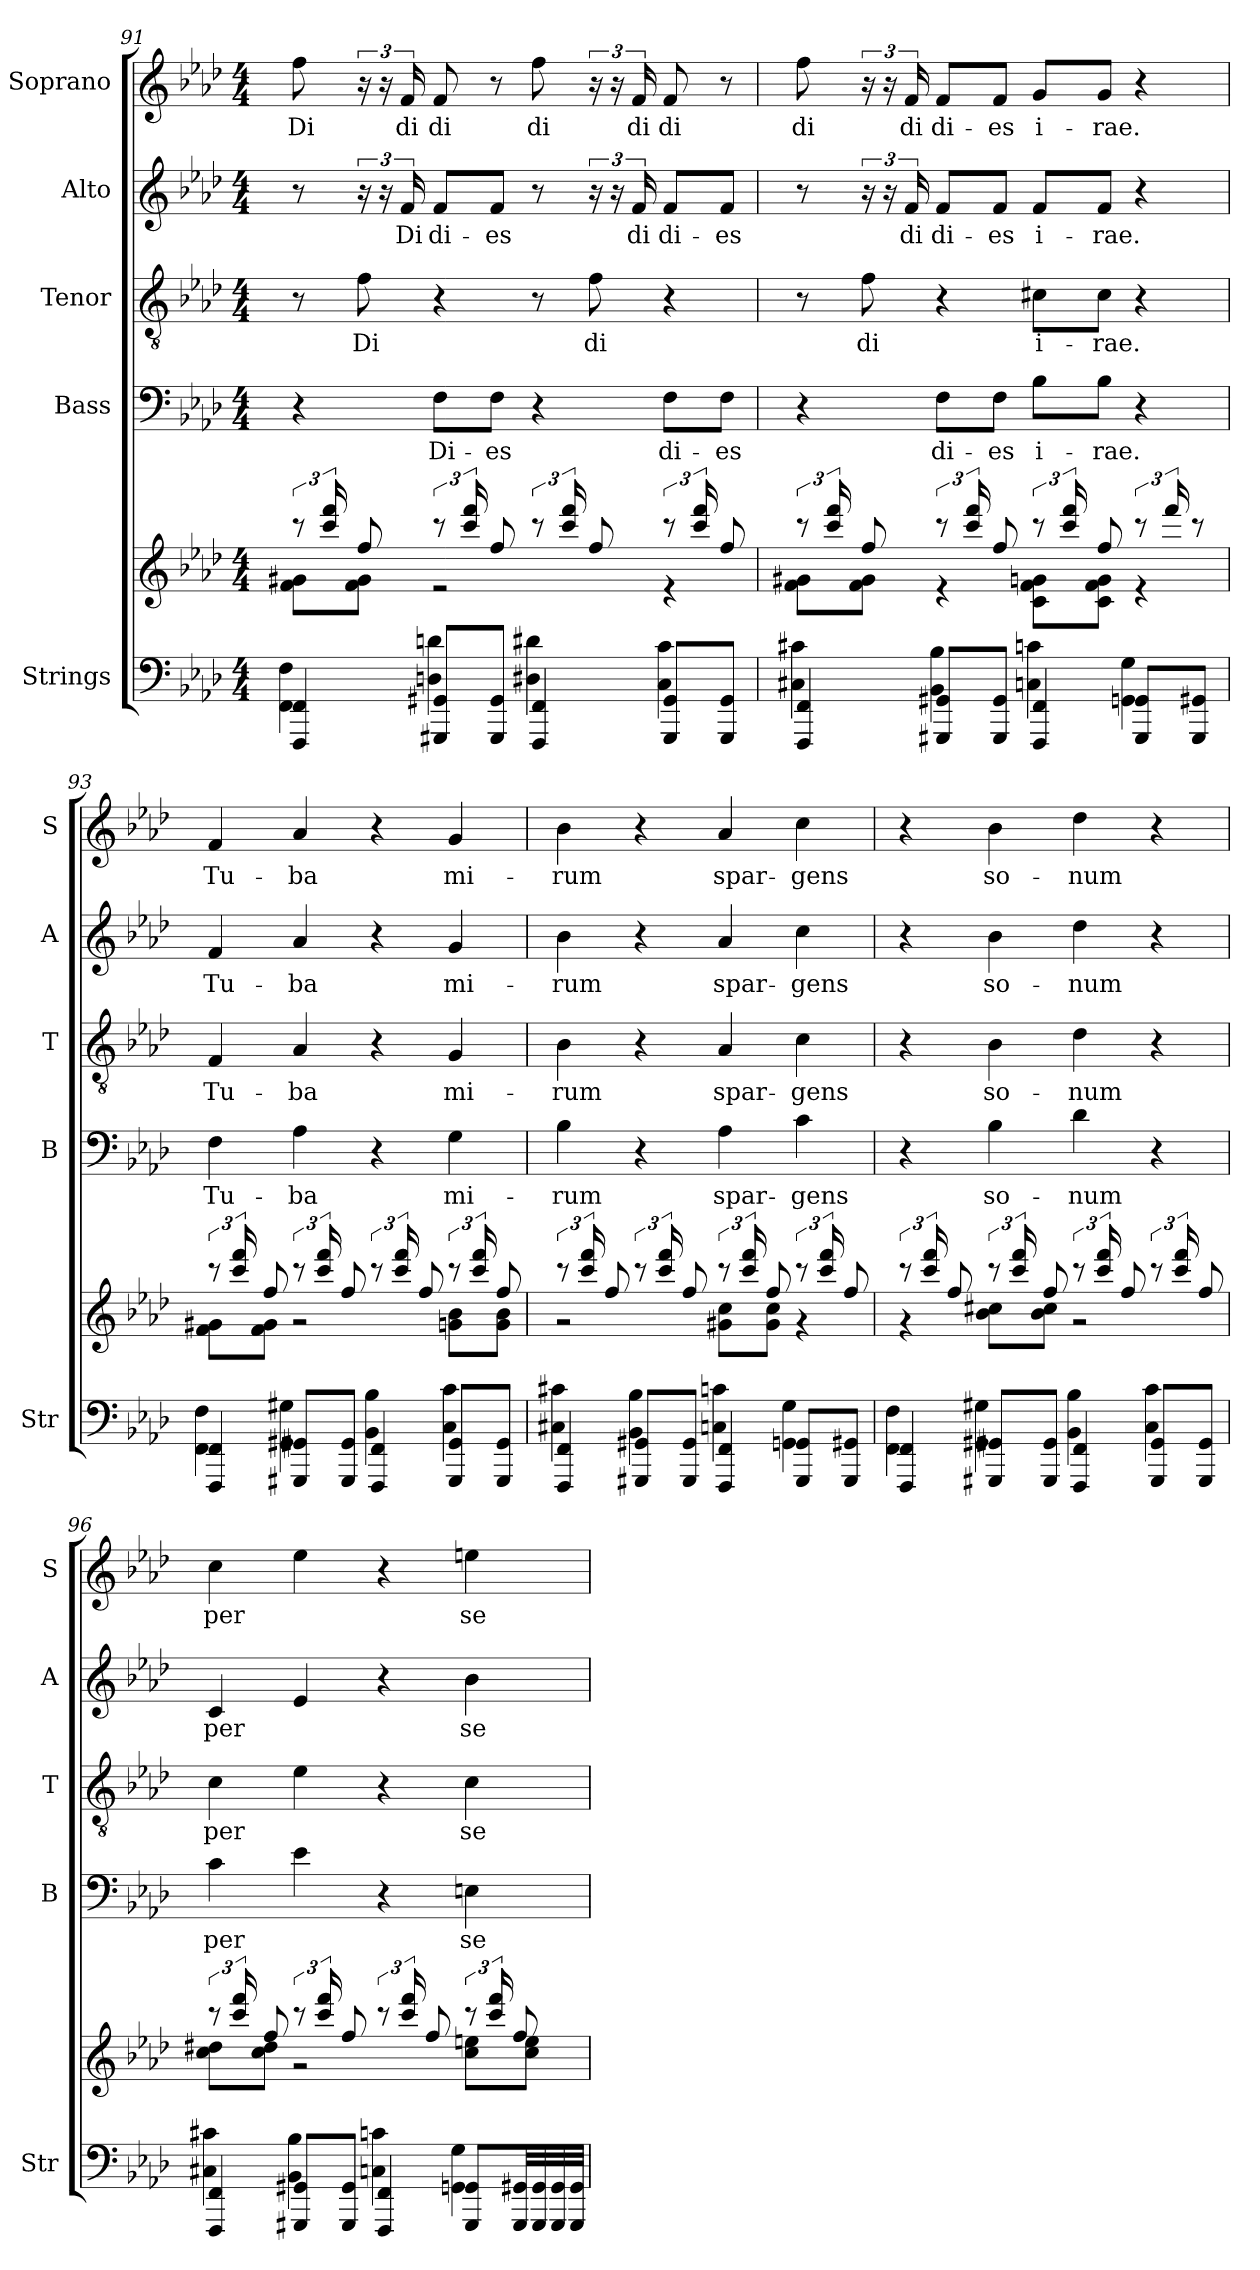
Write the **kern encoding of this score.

**kern	**kern	**kern	**text	**kern	**text	**kern	**text	**kern	**text
*part5	*part5	*part4	*part4	*part3	*part3	*part2	*part2	*part1	*part1
*staff6	*staff5	*staff4	*staff4	*staff3	*staff3	*staff2	*staff2	*staff1	*staff1
*I"Strings	*	*I"Bass	*	*I"Tenor	*	*I"Alto	*	*I"Soprano	*
*I'Str	*	*I'B	*	*I'T	*	*I'A	*	*I'S	*
*clefF4	*clefG2	*clefF4	*	*clefGv2	*	*clefG2	*	*clefG2	*
*k[b-e-a-d-]	*k[b-e-a-d-]	*k[b-e-a-d-]	*	*k[b-e-a-d-]	*	*k[b-e-a-d-]	*	*k[b-e-a-d-]	*
*A-:	*A-:	*A-:	*	*A-:	*	*A-:	*	*A-:	*
*M4/4	*M4/4	*M4/4	*	*M4/4	*	*M4/4	*	*M4/4	*
=91	=91	=91	=91	=91	=91	=91	=91	=91	=91
*^	*^	*	*	*	*	*	*	*	*
!	!	!	!	!	!	!	!	!	!	!	!LO:LY:b
4FFF/ 4FF/	4FF\ 4F\	12r	8f\ 8g#X\L	4r	.	8r	.	8r	.	8ff	Di
.	.	24ccc/ 24fff/	.	.	.	.	.	.	.	.	.
!	!	!	!	!	!	!	!LO:LY:b	!	!	!	!
.	.	8ff/	8f\ 8g#\J	.	.	8f	Di	24r	.	24r	.
.	.	.	.	.	.	.	.	24r	.	24r	.
!	!	!	!	!	!	!	!	!	!LO:LY:b	!	!LO:LY:b
.	.	.	.	.	.	.	.	24f	Di	24f	di
!	!	!	!	!	!LO:LY:b	!	!	!	!LO:LY:b	!	!LO:LY:b
8GGG#X/ 8GG#X/L	4Dn\ 4dn\	12r	2r	8FL	Di-	4r	.	8fL	di-	8f	di
.	.	24ccc/ 24fff/	.	.	.	.	.	.	.	.	.
!	!	!	!	!	!LO:LY:b	!	!	!	!LO:LY:b	!	!
8GGG#/ 8GG#/J	.	8ff/	.	8FJ	-es	.	.	8fJ	-es	8r	.
!	!	!	!	!	!	!	!	!	!	!	!LO:LY:b
4FFF/ 4FF/	4D#X\ 4d#X\	12r	.	4r	.	8r	.	8r	.	8ff	di
.	.	24ccc/ 24fff/	.	.	.	.	.	.	.	.	.
!	!	!	!	!	!	!	!LO:LY:b	!	!	!	!
.	.	8ff/	.	.	.	8f	di	24r	.	24r	.
.	.	.	.	.	.	.	.	24r	.	24r	.
!	!	!	!	!	!	!	!	!	!LO:LY:b	!	!LO:LY:b
.	.	.	.	.	.	.	.	24f	di	24f	di
!	!	!	!	!	!LO:LY:b	!	!	!	!LO:LY:b	!	!LO:LY:b
8GGG#/ 8GG#/L	4C\ 4c\	12r	4r	8FL	di-	4r	.	8fL	di-	8f	di
.	.	24ccc/ 24fff/	.	.	.	.	.	.	.	.	.
!	!	!	!	!	!LO:LY:b	!	!	!	!LO:LY:b	!	!
8GGG#/ 8GG#/J	.	8ff/	.	8FJ	-es	.	.	8fJ	-es	8r	.
=92	=92	=92	=92	=92	=92	=92	=92	=92	=92	=92	=92
!	!	!	!	!	!	!	!	!	!	!	!LO:LY:b
4FFF/ 4FF/	4C#X\ 4c#X\	12r	8f\ 8g#X\L	4r	.	8r	.	8r	.	8ff	di
.	.	24ccc/ 24fff/	.	.	.	.	.	.	.	.	.
!	!	!	!	!	!	!	!LO:LY:b	!	!	!	!
.	.	8ff/	8f\ 8g#\J	.	.	8f	di	24r	.	24r	.
.	.	.	.	.	.	.	.	24r	.	24r	.
!	!	!	!	!	!	!	!	!	!LO:LY:b	!	!LO:LY:b
.	.	.	.	.	.	.	.	24f	di	24f	di
!	!	!	!	!	!LO:LY:b	!	!	!	!LO:LY:b	!	!LO:LY:b
8GGG#X/ 8GG#X/L	4BB-\ 4B-\	12r	4r	8FL	di-	4r	.	8fL	di-	8fL	di-
.	.	24ccc/ 24fff/	.	.	.	.	.	.	.	.	.
!	!	!	!	!	!LO:LY:b	!	!	!	!LO:LY:b	!	!LO:LY:b
8GGG#/ 8GG#/J	.	8ff/	.	8FJ	-es	.	.	8fJ	-es	8fJ	-es
!	!	!	!	!	!LO:LY:b	!	!LO:LY:b	!	!LO:LY:b	!	!LO:LY:b
4FFF/ 4FF/	4Cn\ 4cn\	12r	8c\ 8f\ 8gn\L	8B-L	i-	8c#XL	i-	8fL	i-	8gL	i-
.	.	24ccc/ 24fff/	.	.	.	.	.	.	.	.	.
!	!	!	!	!	!LO:LY:b	!	!LO:LY:b	!	!LO:LY:b	!	!LO:LY:b
.	.	8ff/	8c\ 8f\ 8g\J	8B-J	-rae.	8c#J	-rae.	8fJ	-rae.	8gJ	-rae.
8GGG#/ 8GG#/L	4GG\ 4G\	12r	4r	4r	.	4r	.	4r	.	4r	.
.	.	24fff/	.	.	.	.	.	.	.	.	.
8GGG#/ 8GG#/J	.	8r	.	.	.	.	.	.	.	.	.
=93	=93	=93	=93	=93	=93	=93	=93	=93	=93	=93	=93
!	!	!	!	!	!LO:LY:b	!	!LO:LY:b	!	!LO:LY:b	!	!LO:LY:b
4FFF/ 4FF/	4FF\ 4F\	12r	8f\ 8g#X\L	4F	Tu-	4F	Tu-	4f	Tu-	4f	Tu-
.	.	24ccc/ 24fff/	.	.	.	.	.	.	.	.	.
.	.	8ff/	8f\ 8g#\J	.	.	.	.	.	.	.	.
!	!	!	!	!	!LO:LY:b	!	!LO:LY:b	!	!LO:LY:b	!	!LO:LY:b
8GGG#X/ 8GG#X/L	4GG#X\ 4G#X\	12r	2r	4A-	-ba	4A-	-ba	4a-	-ba	4a-	-ba
.	.	24ccc/ 24fff/	.	.	.	.	.	.	.	.	.
8GGG#/ 8GG#/J	.	8ff/	.	.	.	.	.	.	.	.	.
4FFF/ 4FF/	4BB-\ 4B-\	12r	.	4r	.	4r	.	4r	.	4r	.
.	.	24ccc/ 24fff/	.	.	.	.	.	.	.	.	.
.	.	8ff/	.	.	.	.	.	.	.	.	.
!	!	!	!	!	!LO:LY:b	!	!LO:LY:b	!	!LO:LY:b	!	!LO:LY:b
8GGG#/ 8GG#/L	4C\ 4c\	12r	8gn\ 8b-\L	4G	mi-	4G	mi-	4g	mi-	4g	mi-
.	.	24ccc/ 24fff/	.	.	.	.	.	.	.	.	.
8GGG#/ 8GG#/J	.	8ff/	8g\ 8b-\J	.	.	.	.	.	.	.	.
=94	=94	=94	=94	=94	=94	=94	=94	=94	=94	=94	=94
!	!	!	!	!	!LO:LY:b	!	!LO:LY:b	!	!LO:LY:b	!	!LO:LY:b
4FFF/ 4FF/	4C#X\ 4c#X\	12r	2r	4B-	-rum	4B-	-rum	4b-	-rum	4b-	-rum
.	.	24ccc/ 24fff/	.	.	.	.	.	.	.	.	.
.	.	8ff/	.	.	.	.	.	.	.	.	.
8GGG#X/ 8GG#X/L	4BB-\ 4B-\	12r	.	4r	.	4r	.	4r	.	4r	.
.	.	24ccc/ 24fff/	.	.	.	.	.	.	.	.	.
8GGG#/ 8GG#/J	.	8ff/	.	.	.	.	.	.	.	.	.
!	!	!	!	!	!LO:LY:b	!	!LO:LY:b	!	!LO:LY:b	!	!LO:LY:b
4FFF/ 4FF/	4Cn\ 4cn\	12r	8g#X\ 8cc\L	4A-	spar-	4A-	spar-	4a-	spar-	4a-	spar-
.	.	24ccc/ 24fff/	.	.	.	.	.	.	.	.	.
.	.	8ff/	8g#\ 8cc\J	.	.	.	.	.	.	.	.
!	!	!	!	!	!LO:LY:b	!	!LO:LY:b	!	!LO:LY:b	!	!LO:LY:b
8GGG#/ 8GG#/L	4GG\ 4G\	12r	4r	4c	-gens	4c	-gens	4cc	-gens	4cc	-gens
.	.	24ccc/ 24fff/	.	.	.	.	.	.	.	.	.
8GGG#/ 8GG#/J	.	8ff/	.	.	.	.	.	.	.	.	.
=95	=95	=95	=95	=95	=95	=95	=95	=95	=95	=95	=95
4FFF/ 4FF/	4FF\ 4F\	12r	4r	4r	.	4r	.	4r	.	4r	.
.	.	24ccc/ 24fff/	.	.	.	.	.	.	.	.	.
.	.	8ff/	.	.	.	.	.	.	.	.	.
!	!	!	!	!	!LO:LY:b	!	!LO:LY:b	!	!LO:LY:b	!	!LO:LY:b
8GGG#X/ 8GG#X/L	4GG#X\ 4G#X\	12r	8b-\ 8cc#X\L	4B-	so-	4B-	so-	4b-	so-	4b-	so-
.	.	24ccc/ 24fff/	.	.	.	.	.	.	.	.	.
8GGG#/ 8GG#/J	.	8ff/	8b-\ 8cc#\J	.	.	.	.	.	.	.	.
!	!	!	!	!	!LO:LY:b	!	!LO:LY:b	!	!LO:LY:b	!	!LO:LY:b
4FFF/ 4FF/	4BB-\ 4B-\	12r	2r	4d-	-num	4d-	-num	4dd-	-num	4dd-	-num
.	.	24ccc/ 24fff/	.	.	.	.	.	.	.	.	.
.	.	8ff/	.	.	.	.	.	.	.	.	.
8GGG#/ 8GG#/L	4C\ 4c\	12r	.	4r	.	4r	.	4r	.	4r	.
.	.	24ccc/ 24fff/	.	.	.	.	.	.	.	.	.
8GGG#/ 8GG#/J	.	8ff/	.	.	.	.	.	.	.	.	.
=96	=96	=96	=96	=96	=96	=96	=96	=96	=96	=96	=96
4FFF/ 4FF/	4C#X\ 4c#X\	12r	8cc\ 8dd#X\L	4c	per	4c	per	4c	per	4cc	per
.	.	24ccc/ 24fff/	.	.	.	.	.	.	.	.	.
.	.	8ff/	8cc\ 8dd#\J	.	.	.	.	.	.	.	.
8GGG#X/ 8GG#X/L	4BB-\ 4B-\	12r	2r	4e-	.	4e-	.	4e-	.	4ee-	.
.	.	24ccc/ 24fff/	.	.	.	.	.	.	.	.	.
8GGG#/ 8GG#/J	.	8ff/	.	.	.	.	.	.	.	.	.
4FFF/ 4FF/	4Cn\ 4cn\	12r	.	4r	.	4r	.	4r	.	4r	.
.	.	24ccc/ 24fff/	.	.	.	.	.	.	.	.	.
.	.	8ff/	.	.	.	.	.	.	.	.	.
!	!	!	!	!	!LO:LY:b	!	!LO:LY:b	!	!LO:LY:b	!	!LO:LY:b
8GGG#/ 8GG#/L	4GG\ 4G\	12r	8cc\ 8een\L	4En	se-	4c	se-	4b-	se-	4een	se-
.	.	24ccc/ 24fff/	.	.	.	.	.	.	.	.	.
32GGG#/ 32GG#/LL	.	8ff/	8cc\ 8ee\J	.	.	.	.	.	.	.	.
32GGG#/ 32GG#/	.	.	.	.	.	.	.	.	.	.	.
32GGG#/ 32GG#/	.	.	.	.	.	.	.	.	.	.	.
32GGG#/ 32GG#/JJJ	.	.	.	.	.	.	.	.	.	.	.
*v	*v	*	*	*	*	*	*	*	*	*	*
*	*v	*v	*	*	*	*	*	*	*	*
=	=	=	=	=	=	=	=	=	=
*-	*-	*-	*-	*-	*-	*-	*-	*-	*-
